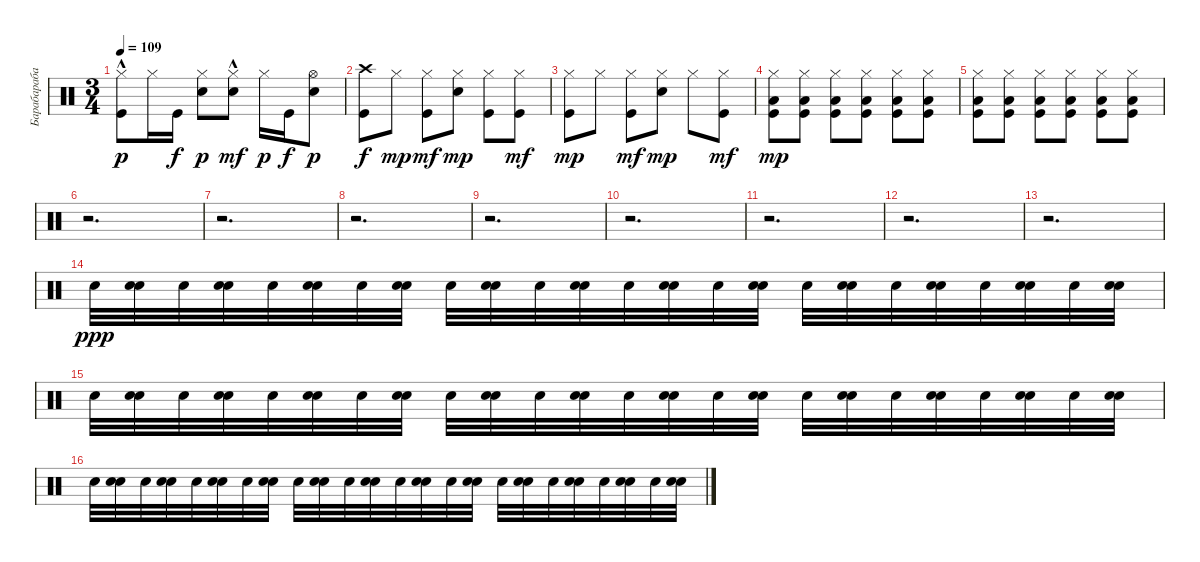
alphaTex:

\track ("Барабарабаны" "Барабараба") {instrument percussion}
\staff {score}
\articulation defaults
\ts (3 4)
\tempo 109
\clef neutral
\ks c
("Hi-Hat (closed)" "Kick (hit)"{hac}).8{dy p} "Hi-Hat (closed)".16 "Kick (hit)".16{dy f} ("Hi-Hat (closed)" "Electric Snare (hit)").8{dy p} ("Hi-Hat (closed)" "Electric Snare (hit)"{hac}).8{dy mf} "Hi-Hat (closed)".16{dy p} "Kick (hit)".16{dy f} ("Hi-Hat (open)" "Electric Snare (hit)").8{dy p} |
("Crash high (hit)" "Kick (hit)").8{dy f} "Hi-Hat (closed)".8{dy mp} ("Hi-Hat (closed)" "Kick (hit)").8{dy mf} ("Electric Snare (hit)" "Hi-Hat (closed)").8{dy mp} ("Kick (hit)" "Hi-Hat (closed)").8 ("Hi-Hat (closed)" "Kick (hit)").8{dy mf} |
("Hi-Hat (closed)" "Kick (hit)").8{dy mp} "Hi-Hat (closed)".8 ("Hi-Hat (closed)" "Kick (hit)").8{dy mf} ("Hi-Hat (closed)" "Electric Snare (hit)").8{dy mp} "Hi-Hat (closed)".8 ("Hi-Hat (closed)" "Kick (hit)").8{dy mf} |
("Hi-Hat (closed)" "Low Floor Tom (hit)" "Kick (hit)").8{dy mp} ("Hi-Hat (closed)" "Low Floor Tom (hit)" "Kick (hit)").8 ("Hi-Hat (closed)" "Low Floor Tom (hit)" "Kick (hit)").8 ("Hi-Hat (closed)" "Low Floor Tom (hit)" "Kick (hit)").8 ("Hi-Hat (closed)" "Low Floor Tom (hit)" "Kick (hit)").8 ("Hi-Hat (closed)" "Low Floor Tom (hit)" "Kick (hit)").8 |
("Hi-Hat (closed)" "Low Floor Tom (hit)" "Kick (hit)").8 ("Hi-Hat (closed)" "Low Floor Tom (hit)" "Kick (hit)").8 ("Hi-Hat (closed)" "Low Floor Tom (hit)" "Kick (hit)").8 ("Hi-Hat (closed)" "Low Floor Tom (hit)" "Kick (hit)").8 ("Hi-Hat (closed)" "Low Floor Tom (hit)" "Kick (hit)").8 ("Hi-Hat (closed)" "Low Floor Tom (hit)" "Kick (hit)").8 |
r.2{d} |
r.2{d} |
r.2{d} |
r.2{d} |
r.2{d} |
r.2{d} |
r.2{d} |
r.2{d} |
"Snare (hit) 2".32{dy ppp} ("Snare (hit) 2" "Snare (hit) 2").32 "Snare (hit) 2".32 ("Snare (hit) 2" "Snare (hit) 2").32 "Snare (hit) 2".32 ("Snare (hit) 2" "Snare (hit) 2").32 "Snare (hit) 2".32 ("Snare (hit) 2" "Snare (hit) 2").32 "Snare (hit) 2".32 ("Snare (hit) 2" "Snare (hit) 2").32 "Snare (hit) 2".32 ("Snare (hit) 2" "Snare (hit) 2").32 "Snare (hit) 2".32 ("Snare (hit) 2" "Snare (hit) 2").32 "Snare (hit) 2".32 ("Snare (hit) 2" "Snare (hit) 2").32 "Snare (hit) 2".32 ("Snare (hit) 2" "Snare (hit) 2").32 "Snare (hit) 2".32 ("Snare (hit) 2" "Snare (hit) 2").32 "Snare (hit) 2".32 ("Snare (hit) 2" "Snare (hit) 2").32 "Snare (hit) 2".32 ("Snare (hit) 2" "Snare (hit) 2").32 |
"Snare (hit) 2".32 ("Snare (hit) 2" "Snare (hit) 2").32 "Snare (hit) 2".32 ("Snare (hit) 2" "Snare (hit) 2").32 "Snare (hit) 2".32 ("Snare (hit) 2" "Snare (hit) 2").32 "Snare (hit) 2".32 ("Snare (hit) 2" "Snare (hit) 2").32 "Snare (hit) 2".32 ("Snare (hit) 2" "Snare (hit) 2").32 "Snare (hit) 2".32 ("Snare (hit) 2" "Snare (hit) 2").32 "Snare (hit) 2".32 ("Snare (hit) 2" "Snare (hit) 2").32 "Snare (hit) 2".32 ("Snare (hit) 2" "Snare (hit) 2").32 "Snare (hit) 2".32 ("Snare (hit) 2" "Snare (hit) 2").32 "Snare (hit) 2".32 ("Snare (hit) 2" "Snare (hit) 2").32 "Snare (hit) 2".32 ("Snare (hit) 2" "Snare (hit) 2").32 "Snare (hit) 2".32 ("Snare (hit) 2" "Snare (hit) 2").32 |
"Snare (hit) 2".32 ("Snare (hit) 2" "Snare (hit) 2").32 "Snare (hit) 2".32 ("Snare (hit) 2" "Snare (hit) 2").32 "Snare (hit) 2".32 ("Snare (hit) 2" "Snare (hit) 2").32 "Snare (hit) 2".32 ("Snare (hit) 2" "Snare (hit) 2").32 "Snare (hit) 2".32 ("Snare (hit) 2" "Snare (hit) 2").32 "Snare (hit) 2".32 ("Snare (hit) 2" "Snare (hit) 2").32 "Snare (hit) 2".32 ("Snare (hit) 2" "Snare (hit) 2").32 "Snare (hit) 2".32 ("Snare (hit) 2" "Snare (hit) 2").32 "Snare (hit) 2".32 ("Snare (hit) 2" "Snare (hit) 2").32 "Snare (hit) 2".32 ("Snare (hit) 2" "Snare (hit) 2").32 "Snare (hit) 2".32 ("Snare (hit) 2" "Snare (hit) 2").32 "Snare (hit) 2".32 ("Snare (hit) 2" "Snare (hit) 2").32
